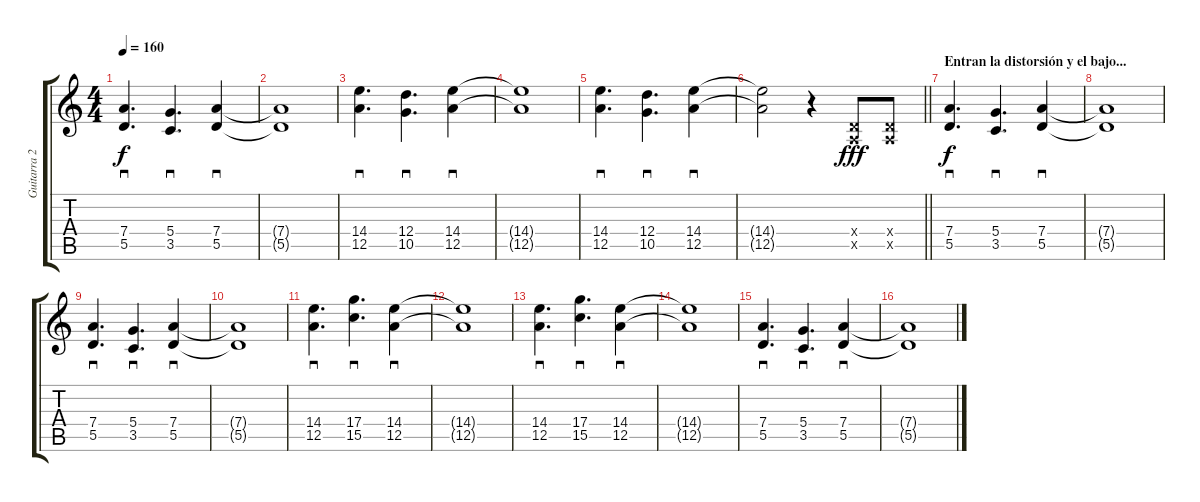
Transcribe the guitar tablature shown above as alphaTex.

\track ("Guitarra 2" "Guitarra 2") {instrument distortionguitar}
\staff {score tabs}
\tuning (E4 B3 G3 D3 A2 E2) {hide}
\ts (4 4)
\tempo 160
\clef g2
\ks c
(7.4 5.5).4{d sd dy f} (5.4 3.5).4{d sd} (7.4 5.5).4{sd} |
(7.4{t} 5.5{t}).1 |
(14.4 12.5).4{d sd} (12.4 10.5).4{d sd} (14.4 12.5).4{sd} |
(14.4{t} 12.5{t}).1 |
(14.4 12.5).4{d sd} (12.4 10.5).4{d sd} (14.4 12.5).4{sd} |
\barLineRight lightlight
(14.4{t} 12.5{t}).2 r.4 (0.4{x} 0.5{x}).8{dy fff instrument distortionguitar} (0.4{x} 0.5{x}).8 |
\section ("" "Entran la distorsión y el bajo...")
(7.4 5.5).4{d sd dy f volume 13} (5.4 3.5).4{d sd} (7.4 5.5).4{sd} |
(7.4{t} 5.5{t}).1 |
(7.4 5.5).4{d sd} (5.4 3.5).4{d sd} (7.4 5.5).4{sd} |
(7.4{t} 5.5{t}).1 |
(14.4 12.5).4{d sd} (17.4 15.5).4{d sd} (14.4 12.5).4{sd} |
(14.4{t} 12.5{t}).1 |
(14.4 12.5).4{d sd} (17.4 15.5).4{d sd} (14.4 12.5).4{sd} |
(14.4{t} 12.5{t}).1 |
(7.4 5.5).4{d sd} (5.4 3.5).4{d sd} (7.4 5.5).4{sd} |
(7.4{t} 5.5{t}).1
